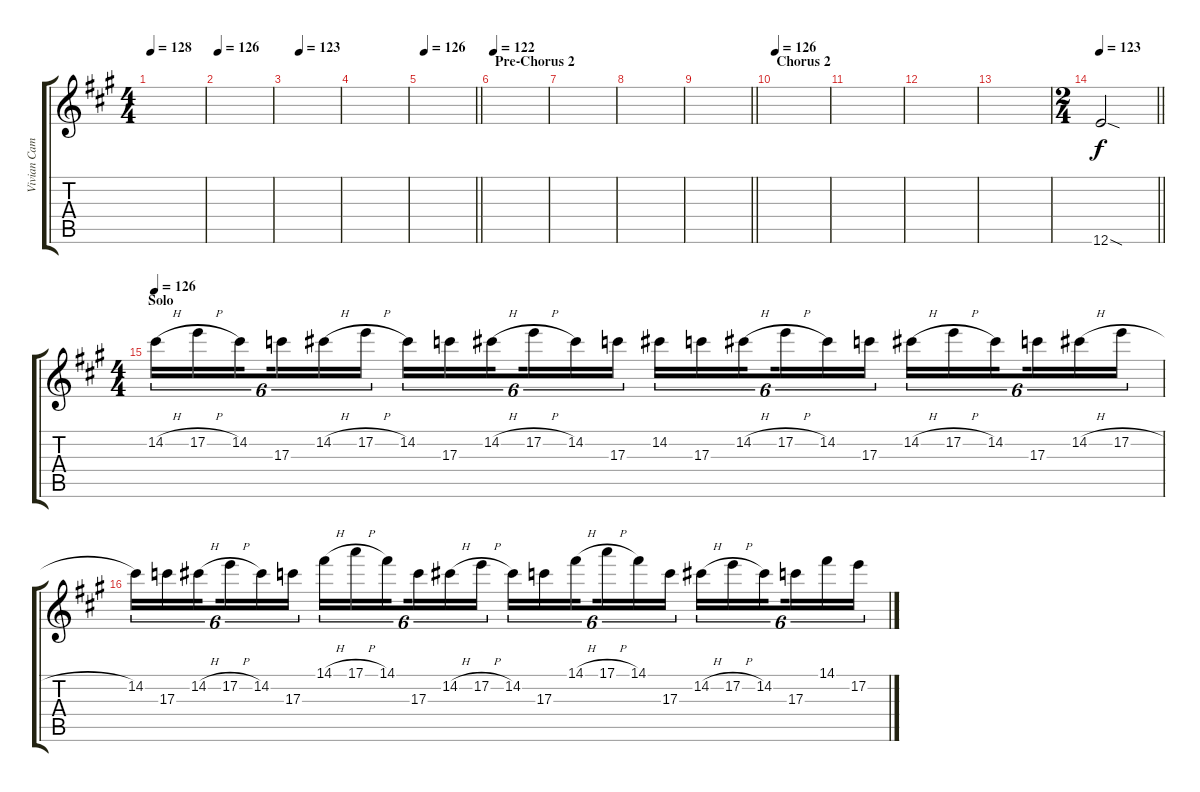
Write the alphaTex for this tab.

\track ("Vivian Campbell Lead" "Vivian Cam") {instrument distortionguitar}
\staff {score tabs}
\tuning (E4 B3 G3 D3 A2 E2) {hide}
\ts (4 4)
\tempo 128
\clef g2
\ks f#minor
|
\tempo 126
|
\tempo (123 0.25)
|
|
\tempo (126 0.0625)
\barLineRight lightlight
|
\section ("" "Pre-Chorus 2")
\tempo 122
|
|
|
\barLineRight lightlight
|
\section ("" "Chorus 2")
\tempo 126
|
|
|
|
\ts (2 4)
\tempo 123
\barLineRight lightlight
12.6{sod}.2 |
\ts (4 4)
\section ("" "Solo")
\tempo 126
14.2{h}.16{tu (6 4)} 17.2{h}.16{tu (6 4)} 14.2.16{tu (6 4) beam splitsecondary} 17.3.16{tu (6 4)} 14.2{h}.16{tu (6 4)} 17.2{h}.16{tu (6 4)} 14.2.16{tu (6 4)} 17.3.16{tu (6 4)} 14.2{h}.16{tu (6 4) beam splitsecondary} 17.2{h}.16{tu (6 4)} 14.2.16{tu (6 4)} 17.3.16{tu (6 4)} 14.2.16{tu (6 4)} 17.3.16{tu (6 4)} 14.2{h}.16{tu (6 4) beam splitsecondary} 17.2{h}.16{tu (6 4)} 14.2.16{tu (6 4)} 17.3.16{tu (6 4)} 14.2{h}.16{tu (6 4)} 17.2{h}.16{tu (6 4)} 14.2.16{tu (6 4) beam splitsecondary} 17.3.16{tu (6 4)} 14.2{h}.16{tu (6 4)} 17.2{h}.16{tu (6 4)} |
14.2.16{tu (6 4)} 17.3.16{tu (6 4)} 14.2{h}.16{tu (6 4) beam splitsecondary} 17.2{h}.16{tu (6 4)} 14.2.16{tu (6 4)} 17.3.16{tu (6 4)} 14.1{h}.16{tu (6 4)} 17.1{h}.16{tu (6 4)} 14.1.16{tu (6 4) beam splitsecondary} 17.3.16{tu (6 4)} 14.2{h}.16{tu (6 4)} 17.2{h}.16{tu (6 4)} 14.2.16{tu (6 4)} 17.3.16{tu (6 4)} 14.1{h}.16{tu (6 4) beam splitsecondary} 17.1{h}.16{tu (6 4)} 14.1.16{tu (6 4)} 17.3.16{tu (6 4)} 14.2{h}.16{tu (6 4)} 17.2{h}.16{tu (6 4)} 14.2.16{tu (6 4) beam splitsecondary} 17.3.16{tu (6 4)} 14.1.16{tu (6 4)} 17.2.16{tu (6 4)}
